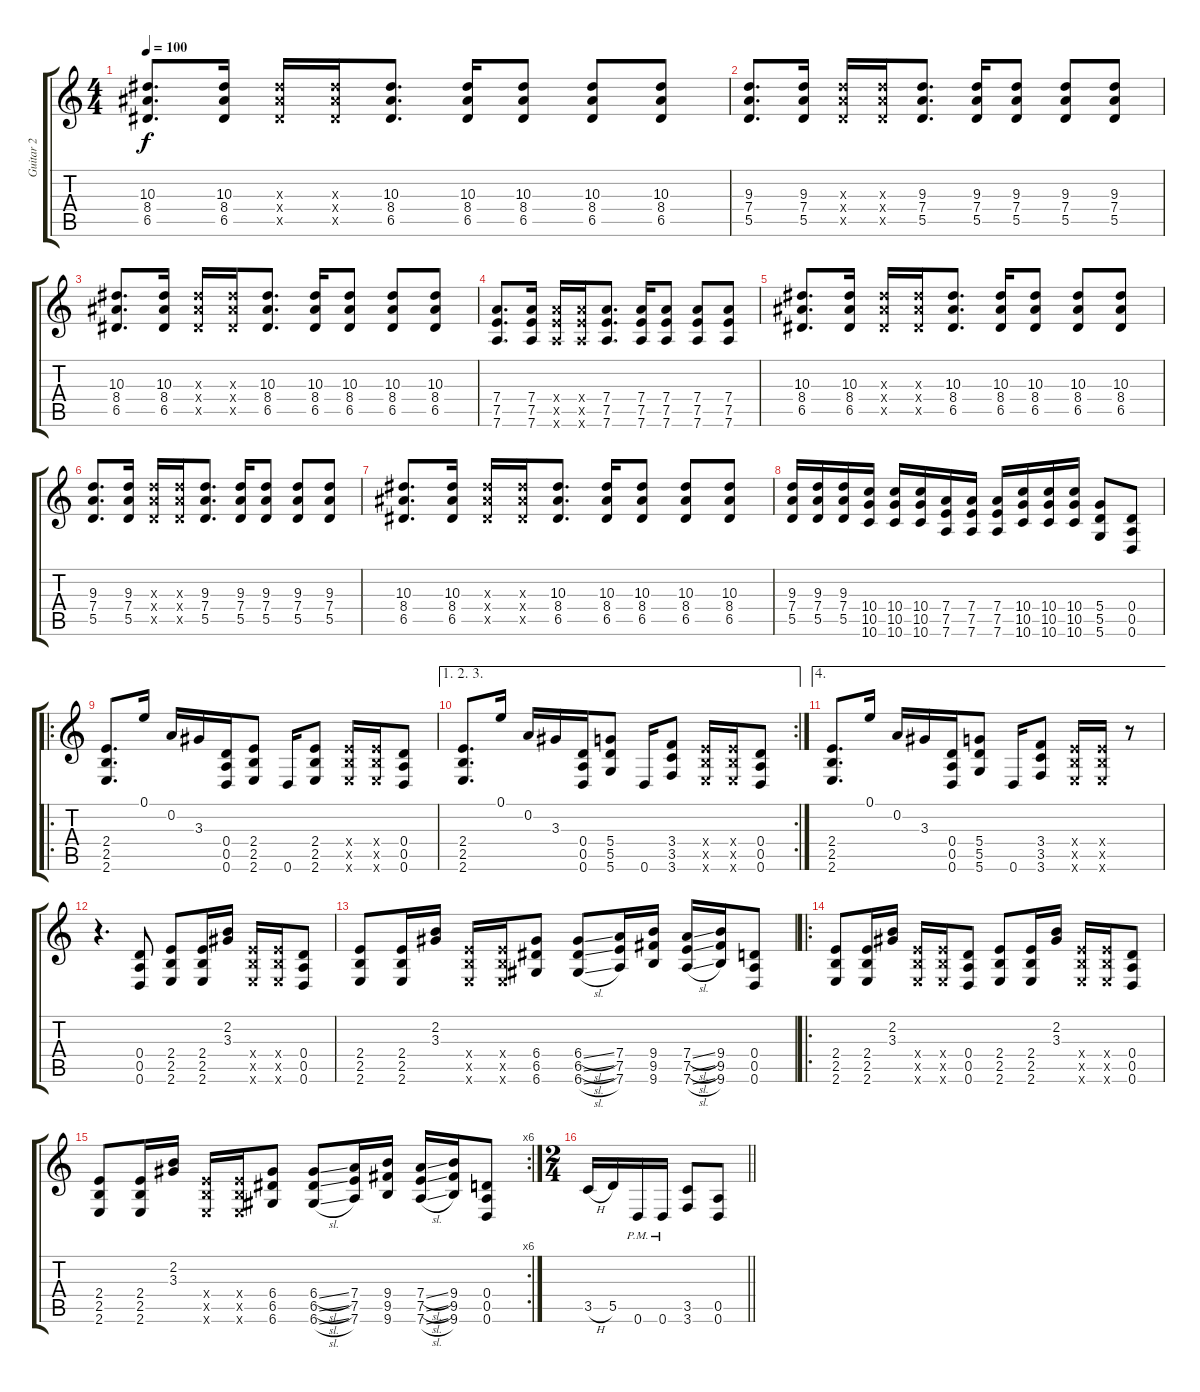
\track ("Guitar 2" "Guitar 2") {instrument overdrivenguitar}
\staff {score tabs}
\tuning (E4 A3 F3 D3 A2 D2) {hide}
\ts (4 4)
\tempo 100
\clef g2
\ks c
(10.3 8.4 6.5).8{d dy f} (10.3 8.4 6.5).16 (10.3{x} 8.4{x} 6.5{x}).16 (10.3{x} 8.4{x} 6.5{x}).16 (10.3 8.4 6.5).8{d} (10.3 8.4 6.5).16 (10.3 8.4 6.5).8 (10.3 8.4 6.5).8 (10.3 8.4 6.5).8 |
(9.3 7.4 5.5).8{d} (9.3 7.4 5.5).16 (9.3{x} 7.4{x} 5.5{x}).16 (9.3{x} 7.4{x} 5.5{x}).16 (9.3 7.4 5.5).8{d} (9.3 7.4 5.5).16 (9.3 7.4 5.5).8 (9.3 7.4 5.5).8 (9.3 7.4 5.5).8 |
(10.3 8.4 6.5).8{d} (10.3 8.4 6.5).16 (10.3{x} 8.4{x} 6.5{x}).16 (10.3{x} 8.4{x} 6.5{x}).16 (10.3 8.4 6.5).8{d} (10.3 8.4 6.5).16 (10.3 8.4 6.5).8 (10.3 8.4 6.5).8 (10.3 8.4 6.5).8 |
(7.4 7.5 7.6).8{d} (7.4 7.5 7.6).16 (7.4{x} 7.5{x} 7.6{x}).16 (7.4{x} 7.5{x} 7.6{x}).16 (7.4 7.5 7.6).8{d} (7.4 7.5 7.6).16 (7.4 7.5 7.6).8 (7.4 7.5 7.6).8 (7.4 7.5 7.6).8 |
(10.3 8.4 6.5).8{d} (10.3 8.4 6.5).16 (10.3{x} 8.4{x} 6.5{x}).16 (10.3{x} 8.4{x} 6.5{x}).16 (10.3 8.4 6.5).8{d} (10.3 8.4 6.5).16 (10.3 8.4 6.5).8 (10.3 8.4 6.5).8 (10.3 8.4 6.5).8 |
(9.3 7.4 5.5).8{d} (9.3 7.4 5.5).16 (9.3{x} 7.4{x} 5.5{x}).16 (9.3{x} 7.4{x} 5.5{x}).16 (9.3 7.4 5.5).8{d} (9.3 7.4 5.5).16 (9.3 7.4 5.5).8 (9.3 7.4 5.5).8 (9.3 7.4 5.5).8 |
(10.3 8.4 6.5).8{d} (10.3 8.4 6.5).16 (10.3{x} 8.4{x} 6.5{x}).16 (10.3{x} 8.4{x} 6.5{x}).16 (10.3 8.4 6.5).8{d} (10.3 8.4 6.5).16 (10.3 8.4 6.5).8 (10.3 8.4 6.5).8 (10.3 8.4 6.5).8 |
(9.3 7.4 5.5).16 (9.3 7.4 5.5).16 (9.3 7.4 5.5).16 (10.4 10.5 10.6).16 (10.4 10.5 10.6).16 (10.4 10.5 10.6).16 (7.4 7.5 7.6).16 (7.4 7.5 7.6).16 (7.4 7.5 7.6).16 (10.4 10.5 10.6).16 (10.4 10.5 10.6).16 (10.4 10.5 10.6).16 (5.4 5.5 5.6).8 (0.4 0.5 0.6).8 |
\ro
(2.4 2.5 2.6).8{d} 0.1.16 0.2.16 3.3.16 (0.4 0.5 0.6).16 (2.4 2.5 2.6).8 0.6.16 (2.4 2.5 2.6).8 (2.4{x} 2.5{x} 2.6{x}).16 (2.4{x} 2.5{x} 2.6{x}).16 (0.4 0.5 0.6).8 |
\ae (1 2 3)
\rc 2
(2.4 2.5 2.6).8{d} 0.1.16 0.2.16 3.3.16 (0.4 0.5 0.6).16 (5.4 5.5 5.6).8 0.6.16 (3.4 3.5 3.6).8 (2.4{x} 2.5{x} 2.6{x}).16 (2.4{x} 2.5{x} 2.6{x}).16 (0.4 0.5 0.6).8 |
\ae 4
(2.4 2.5 2.6).8{d} 0.1.16 0.2.16 3.3.16 (0.4 0.5 0.6).16 (5.4 5.5 5.6).8 0.6.16 (3.4 3.5 3.6).8 (2.4{x} 2.5{x} 2.6{x}).16 (2.4{x} 2.5{x} 2.6{x}).16 r.8 |
r.4{d} (0.4 0.5 0.6).8 (2.4 2.5 2.6).8 (2.4 2.5 2.6).16 (2.2 3.3).16 (2.4{x} 2.5{x} 2.6{x}).16 (2.4{x} 2.5{x} 2.6{x}).16 (0.4 0.5 0.6).8 |
(2.4 2.5 2.6).8 (2.4 2.5 2.6).16 (2.2 3.3).16 (2.4{x} 2.5{x} 2.6{x}).16 (2.4{x} 2.5{x} 2.6{x}).16 (6.4 6.5 6.6).8 (6.4{sl} 6.5{sl} 6.6{sl}).8 (7.4 7.5 7.6).16 (9.4 9.5 9.6).16 (7.4{sl} 7.5{sl} 7.6{sl}).16 (9.4 9.5 9.6).16 (0.4 0.5 0.6).8 |
\ro
(2.4 2.5 2.6).8 (2.4 2.5 2.6).16 (2.2 3.3).16 (2.4{x} 2.5{x} 2.6{x}).16 (2.4{x} 2.5{x} 2.6{x}).16 (0.4 0.5 0.6).8 (2.4 2.5 2.6).8 (2.4 2.5 2.6).16 (2.2 3.3).16 (2.4{x} 2.5{x} 2.6{x}).16 (2.4{x} 2.5{x} 2.6{x}).16 (0.4 0.5 0.6).8 |
\rc 6
(2.4 2.5 2.6).8 (2.4 2.5 2.6).16 (2.2 3.3).16 (2.4{x} 2.5{x} 2.6{x}).16 (2.4{x} 2.5{x} 2.6{x}).16 (6.4 6.5 6.6).8 (6.4{sl} 6.5{sl} 6.6{sl}).8 (7.4 7.5 7.6).16 (9.4 9.5 9.6).16 (7.4{sl} 7.5{sl} 7.6{sl}).16 (9.4 9.5 9.6).16 (0.4 0.5 0.6).8 |
\ts (2 4)
\barLineRight lightlight
3.5{h}.16 5.5.16 0.6{pm}.16 0.6{pm}.16 (3.5 3.6).8 (0.5 0.6).8
